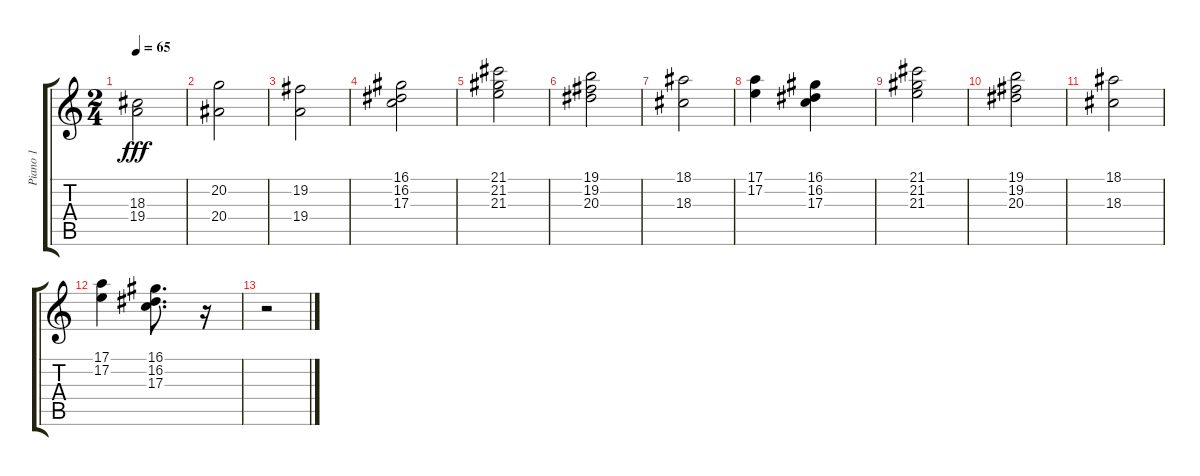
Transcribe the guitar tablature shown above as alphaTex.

\track ("Piano 1" "Piano 1") {instrument drawbarorgan}
\staff {score tabs}
\tuning (E4 B3 G3 D3 A2 E2) {hide}
\ts (2 4)
\tempo 65
\clef g2
\ks c
(18.3 19.4).2{dy fff} |
(20.2 20.4).2 |
(19.2 19.4).2 |
(16.1 16.2 17.3).2 |
(21.1 21.2 21.3).2 |
(19.1 19.2 20.3).2 |
(18.1 18.3).2 |
(17.1 17.2).4 (16.1 16.2 17.3).4 |
(21.1 21.2 21.3).2 |
(19.1 19.2 20.3).2 |
(18.1 18.3).2 |
(17.1 17.2).4 (16.1 16.2 17.3).8{d} r.16 |
r.2
